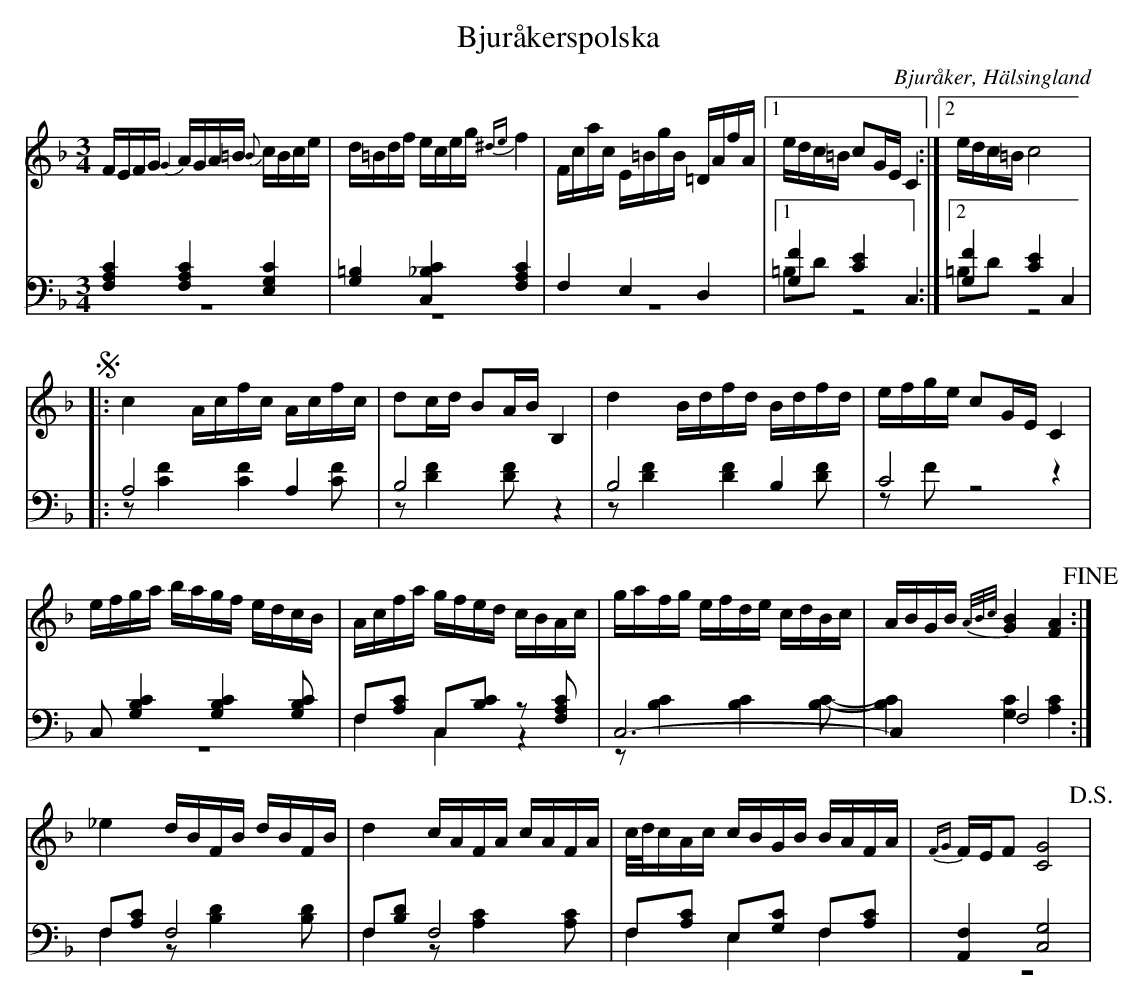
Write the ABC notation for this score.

X:1
T: Bjuråkerspolska
O: Bjuråker, Hälsingland
M: 3/4
L: 1/16
K: F
V:1
V:2
V:3 merge
V:1
FEFG {G2}AGA=B {B}cBce|d=Bdf eceg {^de}f4|Fcac E=BgB =DAfA|1 edc=B c2GE C4:|2 edc=B c8 |
!segno! |:c4 Acfc Acfc|d2cd B2AB B,4|d4 Bdfd Bdfd|efge c2GE C4|
efga bagf edcB|Acfa gfed cBAc|gafg efde cdBc|ABGB {A/B/c/}[G4B4] [F4A4] !fine!:|
_e4 dBFB dBFB|d4 cAFA cAFA|c/d/cAc cBGB BAFA|{FG}FEF2 [C8G8] !D.S.!|
V:2 clef=bass
[F,4A,4C4] [F,4A,4C4] [E,4G,4C4]|[G,4=B,4] [C,4_B,4C4] [F,4A,4C4]|F,4 E,4 D,4|1 [G,4F4] [C4E4] C,4:|2 [G,4F4] [C4E4] C,4 |
|:A,8 A,4|B,8 z4|B,8  B,4|C8 z4|
C,2 [G,4B,4C4] [G,4B,4C4] [G,2B,2C2]|F,2[A,2C2] C,2[B,2C2] z2 [F,2A,2C2]|C,12-|C,4 F,8:|
F,2[A,2C2] F,8|F,2[B,2D2] F,8|F,2[A,2C2] E,2[G,2C2] F,2[A,2C2]|[A,,4F,4] [C,8G,8] |
V:3 clef=bass
z12|z12|z12|1 =B,2D2 z8:|2 =B,2D2 z8|
|:z2 [C4F4] [C4F4] [C2F2]|z2 [D4F4] [D2F2] z4|z2 [D4F4] [D4F4] [D2F2]|z2 F2 z8|
z12|F,4 C,4 z4|z2 [B,4C4] [B,4C4] [B,2C2]-|[B,4C4] [G,4C4] [A,4C4]:|
F,4 z2 [B,4D4] [B,2D2]|F,4 z2 [A,4C4] [A,2C2]|F,4 E,4 F,4|z12|
